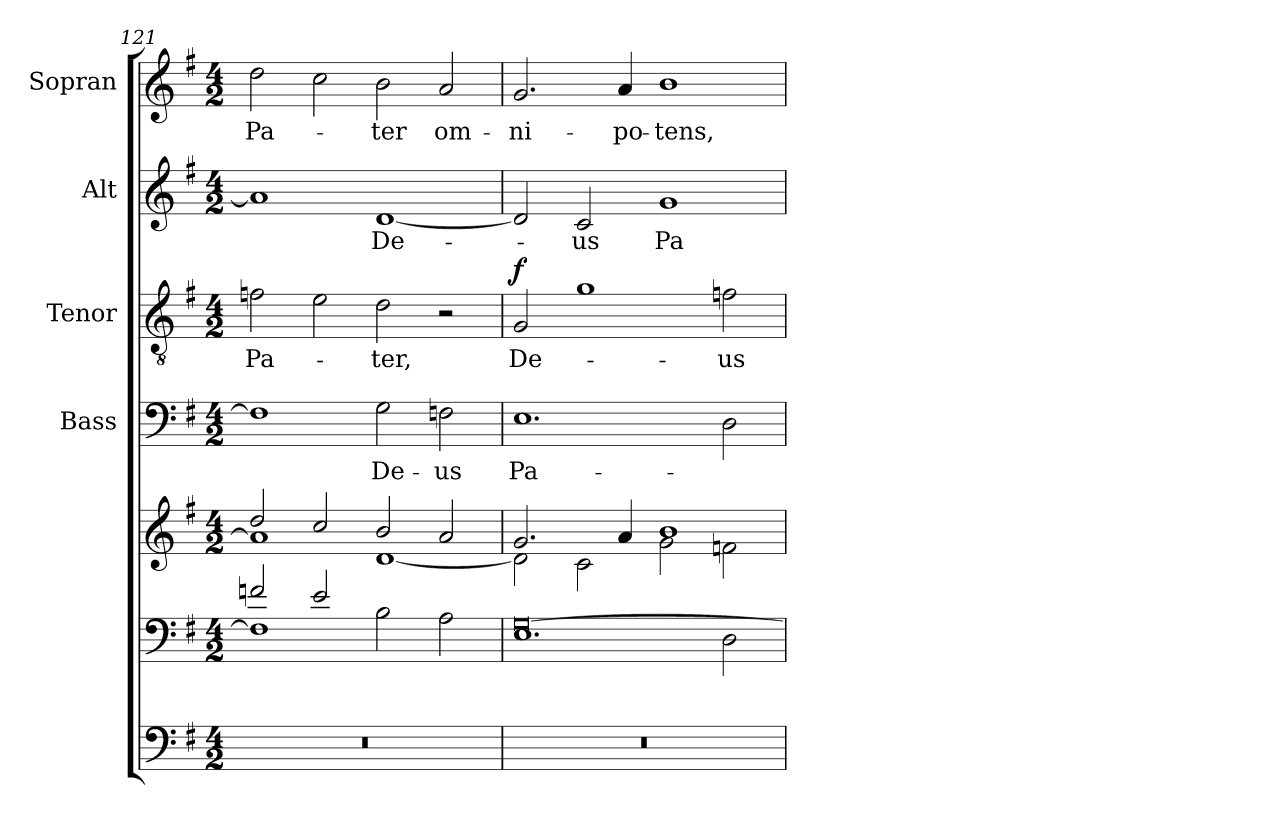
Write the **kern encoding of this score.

**kern	**kern	**kern	**kern	**text	**kern	**text	**dynam	**kern	**text	**kern	**text
*part6	*part5	*part5	*part4	*part4	*part3	*part3	*part3	*part2	*part2	*part1	*part1
*staff7	*staff6	*staff5	*staff4	*staff4	*staff3	*staff3	*staff3	*staff2	*staff2	*staff1	*staff1
*	*	*	*I"Bass	*	*I"Tenor	*	*	*I"Alt	*	*I"Sopran	*
*	*	*	*I'B.	*	*I'T.	*	*	*I'A.	*	*I'S.	*
!!LO:PB:g=z
*clefF4	*clefF4	*clefG2	*clefF4	*	*clefGv2	*	*	*clefG2	*	*clefG2	*
*k[f#]	*k[f#]	*k[f#]	*k[f#]	*	*k[f#]	*	*	*k[f#]	*	*k[f#]	*
*G:	*G:	*G:	*G:	*	*G:	*	*	*G:	*	*G:	*
*M4/2	*M4/2	*M4/2	*M4/2	*	*M4/2	*	*	*M4/2	*	*M4/2	*
=121	=121	=121	=121	=121	=121	=121	=121	=121	=121	=121	=121
*	*^	*^	*	*	*	*	*	*	*	*	*
!	!	!	!	!	!	!	!	!LO:LY:b	!	!	!	!	!LO:LY:b
0r	2fn/	1F]	2dd/	1a]	1F]	.	2fn\	Pa-	.	1a]	.	2dd\	Pa-
.	2e/	.	2cc/	.	.	.	2e\	.	.	.	.	2cc\	.
!	!	!	!	!	!	!LO:LY:b	!	!LO:LY:b	!	!	!LO:LY:b	!	!LO:LY:b
.	1ryy	2B\	2b/	[<1d	2G\	De-	2d\	-ter,	.	[1d	De-	2b\	-ter
!	!	!	!	!	!	!LO:LY:b	!	!	!	!	!	!	!LO:LY:b
.	.	2A\	2a/	.	2Fn\	-us	2r	.	.	.	.	2a/	om-
=122	=122	=122	=122	=122	=122	=122	=122	=122	=122	=122	=122	=122	=122
!	!	!	!	!	!	!LO:LY:b	!	!LO:LY:b	!LO:DY:a	!	!	!	!LO:LY:b
0r	[>0G	1.E	2.g/	2d\]	1.E	Pa-	2G/	De-	f	2d/]	.	2.g/	-ni-
!	!	!	!	!	!	!	!	!	!	!	!LO:LY:b	!	!
.	.	.	.	2c\	.	.	1g	.	.	2c/	-us	.	.
!	!	!	!	!	!	!	!	!	!	!	!	!	!LO:LY:b
.	.	.	4a/	.	.	.	.	.	.	.	.	4a/	-po-
!	!	!	!	!	!	!	!	!	!	!	!LO:LY:b	!	!LO:LY:b
.	.	.	1b	2g\	.	.	.	.	.	1g	Pa-	1b	-tens,
!	!	!	!	!	!	!	!	!LO:LY:b	!	!	!	!	!
.	.	2D\	.	2fn\	2D\	.	2fn\	-us	.	.	.	.	.
*	*v	*v	*	*	*	*	*	*	*	*	*	*	*
*	*	*v	*v	*	*	*	*	*	*	*	*	*
=	=	=	=	=	=	=	=	=	=	=	=
*-	*-	*-	*-	*-	*-	*-	*-	*-	*-	*-	*-
